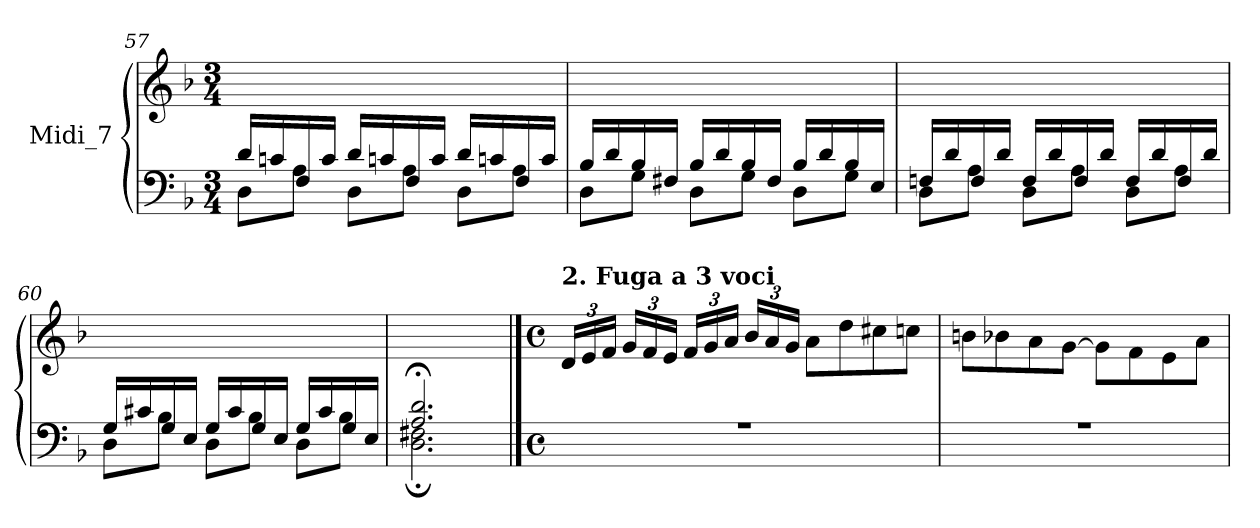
**kern	**kern
*part1	*part1
*staff2	*staff1
*I"Midi_7	*
*clefF4	*clefG2
*k[b-]	*k[b-]
*F:	*F:
*M3/4	*M3/4
=57	=57
*^	*^
!	!	!LO:N:vis=1	!LO:N:vis=1
16dLL	8D\L	2.ryy	2.ryy
16cn/	.	.	.
16F/	8A\J	.	.
16c/JJ	.	.	.
16d/LL	8D\L	.	.
16cn/	.	.	.
16F/	8A\J	.	.
16c/JJ	.	.	.
16dLL	8D\L	.	.
16cn/	.	.	.
16F/	8A\J	.	.
16c/JJ	.	.	.
!!LO:LB:g=z	!!
=58	=58	=58	=58
!	!	!LO:N:vis=1	!LO:N:vis=1
16B-/LL	8D\L	2.ryy	2.ryy
16d/	.	.	.
16B-/	8G\J	.	.
16F#X/JJ	.	.	.
16B-/LL	8D\L	.	.
16d/	.	.	.
16B-/	8G\J	.	.
16F#/JJ	.	.	.
16B-/LL	8D\L	.	.
16d/	.	.	.
16B-/	8G\J	.	.
16E/JJ	.	.	.
=59	=59	=59	=59
!	!	!LO:N:vis=1	!LO:N:vis=1
16FnLL	8D\L	2.ryy	2.ryy
16d/	.	.	.
16F/	8A\J	.	.
16d/JJ	.	.	.
16F/LL	8D\L	.	.
16d/	.	.	.
16F/	8A\J	.	.
16d/JJ	.	.	.
16F/LL	8D\L	.	.
16d/	.	.	.
16F/	8A\J	.	.
16d/JJ	.	.	.
=60	=60	=60	=60
!	!	!LO:N:vis=1	!LO:N:vis=1
16GLL	8D\L	2.ryy	2.ryy
16c#X/	.	.	.
16G/	8B-\J	.	.
16E/JJ	.	.	.
16GLL	8D\L	.	.
16c#/	.	.	.
16G/	8B-\J	.	.
16E/JJ	.	.	.
16GLL	8D\L	.	.
16c#/	.	.	.
16G/	8B-\J	.	.
16E/JJ	.	.	.
=61	=61	=61	=61
!	!	!LO:N:vis=1	!LO:N:vis=1
2.A/;< 2.d/;<	2.D\; 2.F#X\;	2.ryy	2.ryy
!!LO:LB:g=z	!!
==62	==62	==62	==62
*M4/4	*	*M4/4	*
*met(c)	*	*met(c)	*
!	!	!LO:TX:a:B:t=2. Fuga a 3 voci	!
1r	1ryy	24d/LL	1ryy
.	.	24e/	.
.	.	24f/JJ	.
.	.	24g/LL	.
.	.	24f/	.
.	.	24e/JJ	.
.	.	24f/LL	.
.	.	24g/	.
.	.	24a/JJ	.
.	.	24b-LL	.
.	.	24a/	.
.	.	24g/JJ	.
.	.	8a\L	.
.	.	8dd\	.
.	.	8cc#X\	.
.	.	8ccn\J	.
=63	=63	=63	=63
1r	1ryy	8bn\L	1ryy
.	.	8b-X\	.
.	.	8a\	.
.	.	[8g\J	.
.	.	8g\L]	.
.	.	8f\	.
.	.	8e\	.
.	.	8a\J	.
*v	*v	*	*
*	*v	*v
=	=
*-	*-
